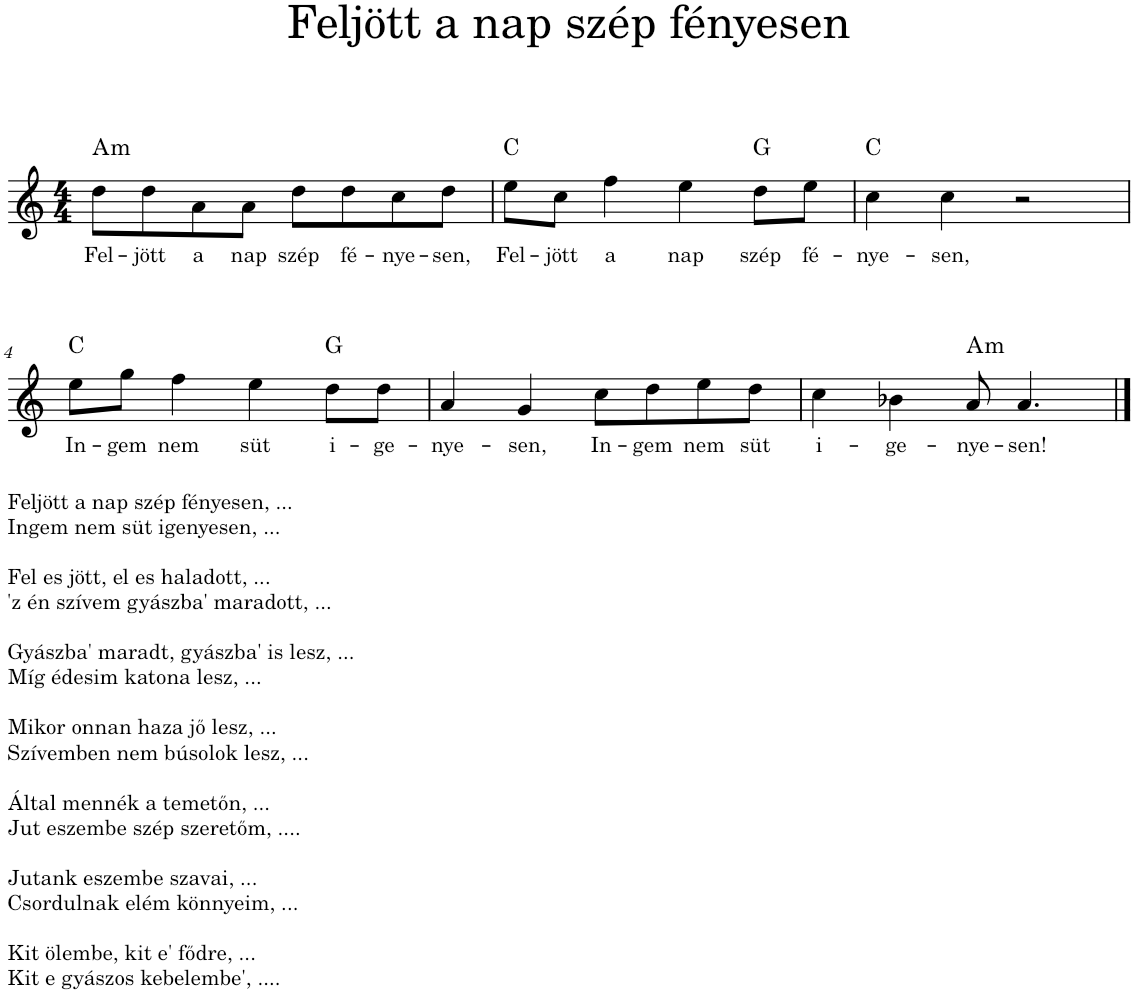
**kern	**text	**harte
*part1	*part1	*part1
*staff1	*staff1	*
*I"Piano	*	*
*I'Pno.	*	*
*clefG2	*	*
*k[]	*	*
*M4/4	*	*
=1	=1	=1
!	!LO:LY:b	!LO:H:kt=m
8dd\L	Fel-	A:min
!	!LO:LY:b	!
8dd\	-jött	.
!	!LO:LY:b	!
8a\	a	.
!	!LO:LY:b	!
8a\J	nap	.
!	!LO:LY:b	!
8dd\L	szép	.
!	!LO:LY:b	!
8dd\	fé-	.
!	!LO:LY:b	!
8cc\	-nye-	.
!	!LO:LY:b	!
8dd\J	-sen,	.
=2	=2	=2
!	!LO:LY:b	!
8ee\L	Fel-	C:maj
!	!LO:LY:b	!
8cc\J	-jött	.
!	!LO:LY:b	!
4ff\	a	.
!	!LO:LY:b	!
4ee\	nap	.
!	!LO:LY:b	!
8dd\L	szép	G:maj
!	!LO:LY:b	!
8ee\J	fé-	.
=3	=3	=3
!	!LO:LY:b	!
4cc\	-nye-	C:maj
!	!LO:LY:b	!
4cc\	-sen,	.
2r	.	.
!!LO:LB:g=z
=4	=4	=4
!LO:TX:b:t=Feljött a nap szép fényesen, ...	!	!
!LO:TX:b:t=Ingem nem süt igenyesen, ...	!	!
!LO:TX:b:t=Fel es jött, el es haladott, ...	!	!
!LO:TX:b:t='z én szívem gyászba' maradott, ...	!	!
!LO:TX:b:t=Gyászba' maradt, gyászba' is lesz, ...	!	!
!LO:TX:b:t=Míg édesim katona lesz, ...	!	!
!LO:TX:b:t=Mikor onnan haza jő lesz, ...	!	!
!LO:TX:b:t=Szívemben nem búsolok lesz, ...	!	!
!LO:TX:b:t=Által mennék a temetőn, ...	!	!
!LO:TX:b:t=Jut eszembe szép szeretőm, ....	!	!
!LO:TX:b:t=Jutank eszembe szavai, ...	!	!
!LO:TX:b:t=Csordulnak elém könnyeim, ...	!	!
!LO:TX:b:t=Kit ölembe, kit e' fődre, ...	!	!
!LO:TX:b:t=Kit e gyászos kebelembe', ....	!	!
!	!LO:LY:b	!
8ee\L	In-	C:maj
!	!LO:LY:b	!
8gg\J	-gem	.
!	!LO:LY:b	!
4ff\	nem	.
!	!LO:LY:b	!
4ee\	süt	.
!	!LO:LY:b	!
8dd\L	i-	G:maj
!	!LO:LY:b	!
8dd\J	-ge-	.
=5	=5	=5
!	!LO:LY:b	!
4a/	-nye-	.
!	!LO:LY:b	!
4g/	-sen,	.
!	!LO:LY:b	!
8cc\L	In-	.
!	!LO:LY:b	!
8dd\	-gem	.
!	!LO:LY:b	!
8ee\	nem	.
!	!LO:LY:b	!
8dd\J	süt	.
=6	=6	=6
!	!LO:LY:b	!
4cc\	i-	.
!	!LO:LY:b	!
4b-X\	-ge-	.
!	!LO:LY:b	!LO:H:kt=m
8a/	-nye-	A:min
!	!LO:LY:b	!
4.a/	-sen!	.
==	==	==
*-	*-	*-
